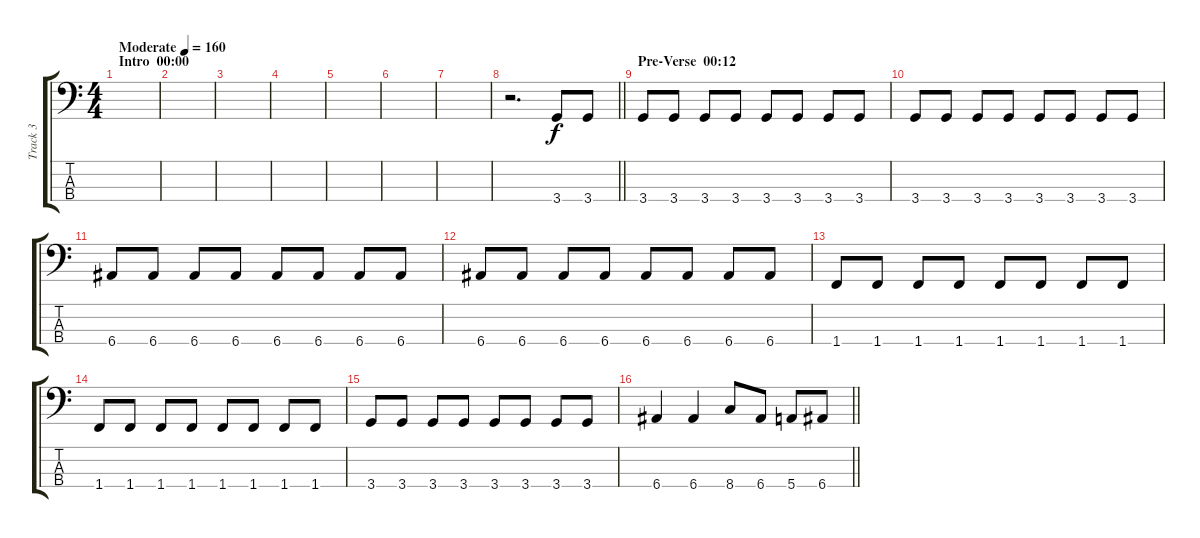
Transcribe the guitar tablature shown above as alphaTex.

\track ("Track 3" "Track 3") {instrument electricbassfinger}
\staff {score tabs}
\tuning (G2 D2 A1 E1) {hide}
\ts (4 4)
\section ("" "Intro  00:00")
\tempo (160 "Moderate")
\clef f4
\ks c
|
|
|
|
|
|
|
\barLineRight lightlight
r.2{d} 3.4.8 3.4.8 |
\section ("" "Pre-Verse  00:12")
3.4.8 3.4.8 3.4.8 3.4.8 3.4.8 3.4.8 3.4.8 3.4.8 |
3.4.8 3.4.8 3.4.8 3.4.8 3.4.8 3.4.8 3.4.8 3.4.8 |
6.4.8 6.4.8 6.4.8 6.4.8 6.4.8 6.4.8 6.4.8 6.4.8 |
6.4.8 6.4.8 6.4.8 6.4.8 6.4.8 6.4.8 6.4.8 6.4.8 |
1.4.8 1.4.8 1.4.8 1.4.8 1.4.8 1.4.8 1.4.8 1.4.8 |
1.4.8 1.4.8 1.4.8 1.4.8 1.4.8 1.4.8 1.4.8 1.4.8 |
3.4.8 3.4.8 3.4.8 3.4.8 3.4.8 3.4.8 3.4.8 3.4.8 |
\barLineRight lightlight
6.4.4 6.4.4 8.4.8 6.4.8 5.4.8 6.4.8
